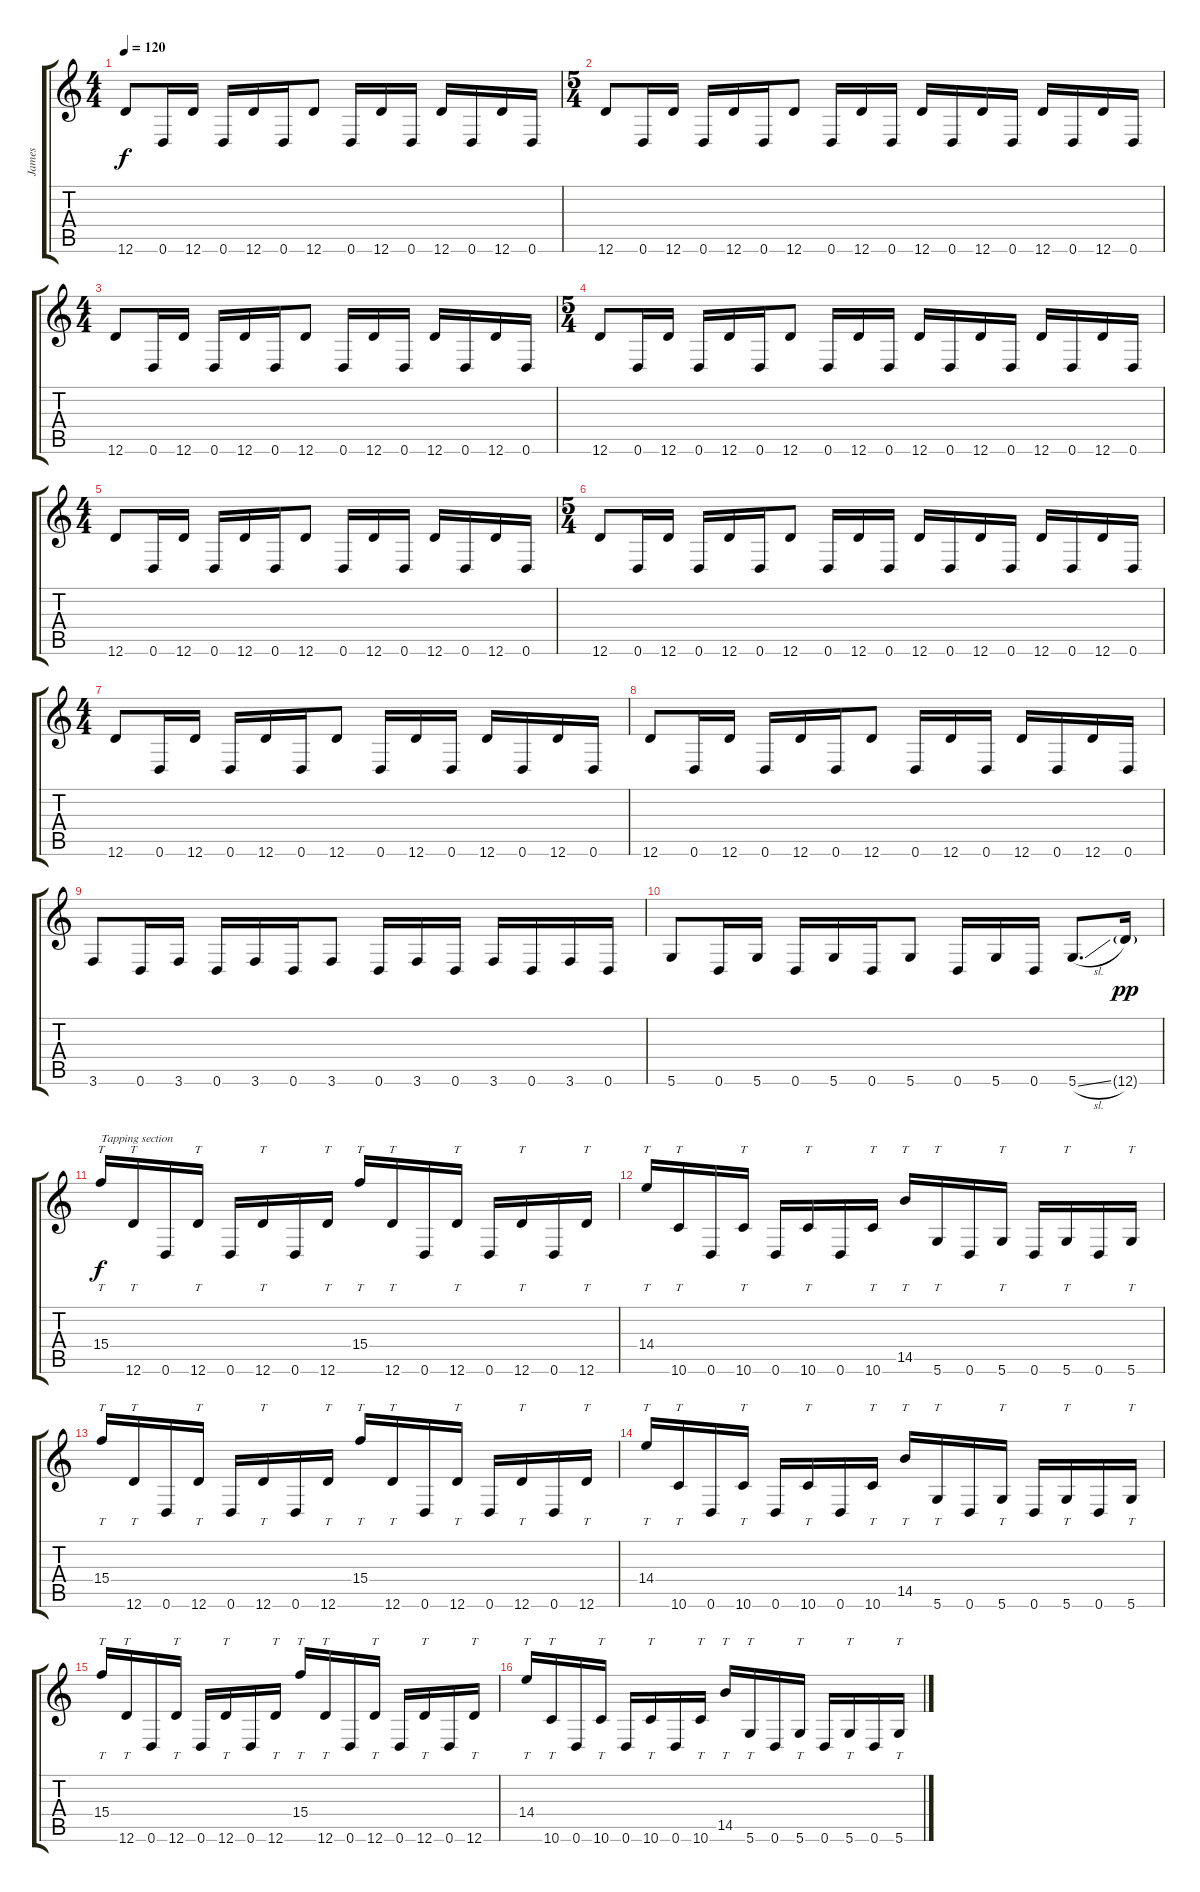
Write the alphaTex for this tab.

\track ("James" "James") {instrument distortionguitar}
\staff {score tabs}
\tuning (E4 B3 G3 D3 A2 D2) {hide}
\ts (4 4)
\tempo 120
\clef g2
\ks c
12.6.8{dy f} 0.6.16 12.6.16 0.6.16 12.6.16 0.6.16 12.6.8 0.6.16 12.6.16 0.6.16 12.6.16 0.6.16 12.6.16 0.6.16 |
\ts (5 4)
12.6.8 0.6.16 12.6.16 0.6.16 12.6.16 0.6.16 12.6.8 0.6.16 12.6.16 0.6.16 12.6.16 0.6.16 12.6.16 0.6.16 12.6.16 0.6.16 12.6.16 0.6.16 |
\ts (4 4)
12.6.8 0.6.16 12.6.16 0.6.16 12.6.16 0.6.16 12.6.8 0.6.16 12.6.16 0.6.16 12.6.16 0.6.16 12.6.16 0.6.16 |
\ts (5 4)
12.6.8 0.6.16 12.6.16 0.6.16 12.6.16 0.6.16 12.6.8 0.6.16 12.6.16 0.6.16 12.6.16 0.6.16 12.6.16 0.6.16 12.6.16 0.6.16 12.6.16 0.6.16 |
\ts (4 4)
12.6.8 0.6.16 12.6.16 0.6.16 12.6.16 0.6.16 12.6.8 0.6.16 12.6.16 0.6.16 12.6.16 0.6.16 12.6.16 0.6.16 |
\ts (5 4)
12.6.8 0.6.16 12.6.16 0.6.16 12.6.16 0.6.16 12.6.8 0.6.16 12.6.16 0.6.16 12.6.16 0.6.16 12.6.16 0.6.16 12.6.16 0.6.16 12.6.16 0.6.16 |
\ts (4 4)
12.6.8 0.6.16 12.6.16 0.6.16 12.6.16 0.6.16 12.6.8 0.6.16 12.6.16 0.6.16 12.6.16 0.6.16 12.6.16 0.6.16 |
12.6.8 0.6.16 12.6.16 0.6.16 12.6.16 0.6.16 12.6.8 0.6.16 12.6.16 0.6.16 12.6.16 0.6.16 12.6.16 0.6.16 |
3.6.8 0.6.16 3.6.16 0.6.16 3.6.16 0.6.16 3.6.8 0.6.16 3.6.16 0.6.16 3.6.16 0.6.16 3.6.16 0.6.16 |
5.6.8 0.6.16 5.6.16 0.6.16 5.6.16 0.6.16 5.6.8 0.6.16 5.6.16 0.6.16 5.6{sl}.8{d} 12.6{g}.16{dy pp} |
15.4.16{tt txt "Tapping section" dy f} 12.6.16{tt} 0.6.16 12.6.16{tt} 0.6.16 12.6.16{tt} 0.6.16 12.6.16{tt} 15.4.16{tt} 12.6.16{tt} 0.6.16 12.6.16{tt} 0.6.16 12.6.16{tt} 0.6.16 12.6.16{tt} |
14.4.16{tt} 10.6.16{tt} 0.6.16 10.6.16{tt} 0.6.16 10.6.16{tt} 0.6.16 10.6.16{tt} 14.5.16{tt} 5.6.16{tt} 0.6.16 5.6.16{tt} 0.6.16 5.6.16{tt} 0.6.16 5.6.16{tt} |
15.4.16{tt} 12.6.16{tt} 0.6.16 12.6.16{tt} 0.6.16 12.6.16{tt} 0.6.16 12.6.16{tt} 15.4.16{tt} 12.6.16{tt} 0.6.16 12.6.16{tt} 0.6.16 12.6.16{tt} 0.6.16 12.6.16{tt} |
14.4.16{tt} 10.6.16{tt} 0.6.16 10.6.16{tt} 0.6.16 10.6.16{tt} 0.6.16 10.6.16{tt} 14.5.16{tt} 5.6.16{tt} 0.6.16 5.6.16{tt} 0.6.16 5.6.16{tt} 0.6.16 5.6.16{tt} |
15.4.16{tt} 12.6.16{tt} 0.6.16 12.6.16{tt} 0.6.16 12.6.16{tt} 0.6.16 12.6.16{tt} 15.4.16{tt} 12.6.16{tt} 0.6.16 12.6.16{tt} 0.6.16 12.6.16{tt} 0.6.16 12.6.16{tt} |
14.4.16{tt} 10.6.16{tt} 0.6.16 10.6.16{tt} 0.6.16 10.6.16{tt} 0.6.16 10.6.16{tt} 14.5.16{tt} 5.6.16{tt} 0.6.16 5.6.16{tt} 0.6.16 5.6.16{tt} 0.6.16 5.6.16{tt}
